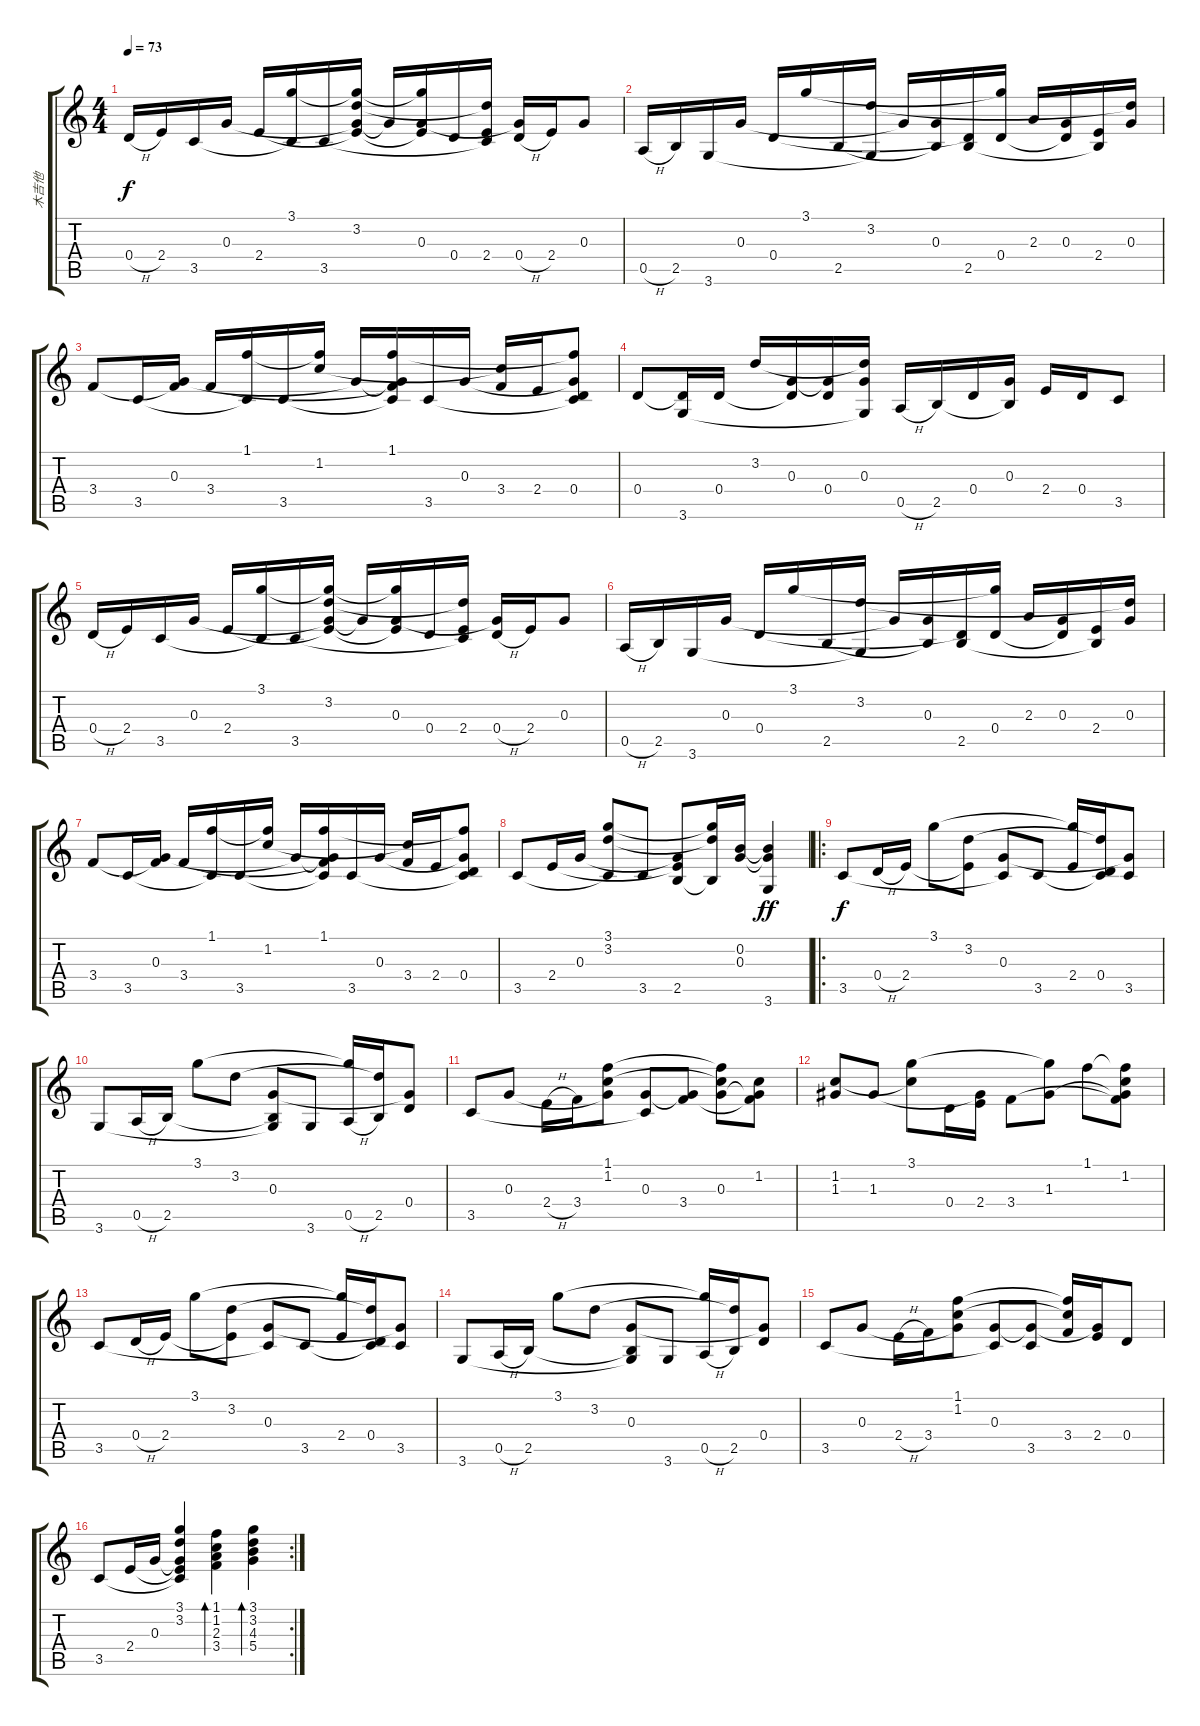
\track ("木吉他" "木吉他") {instrument acousticguitarsteel}
\staff {score tabs}
\tuning (E4 B3 G3 D3 A2 E2) {hide}
\ts (4 4)
\tempo 73
\clef g2
\ks c
0.4{h}.16{dy f instrument acousticguitarsteel} 2.4.16 3.5.16 0.3.16 2.4.16 (3.1 3.5{t}).16 3.5.16 (3.1{t} 3.2 0.3{t} 2.4{t}).16 0.3{t}.16 (3.1{t} 0.3 2.4{t}).16 0.4.16 (3.2{t} 2.4 3.5{t}).16 (0.3{t} 0.4{h}).16 2.4.16 0.3.8 |
0.5{h}.16 2.5.16 3.6.16 0.3.16 0.4.16 3.1.16 2.5.16 (3.2 3.6{t}).16 0.3{t}.16 (0.3 2.5{t}).16 (0.4{t} 2.5).16 (3.1{t} 0.4).16 2.3.16 (0.3 0.4{t}).16 (2.4 2.5{t}).16 (3.2{t} 0.3).16 |
3.4.8 3.5.16 (0.3 3.4{t}).16 3.4.16 (1.1 3.5{t}).16 3.5.16 (1.1{t} 1.2).16 0.3{t}.16 (1.1 0.3{t} 3.4{t} 3.5{t}).16 3.5.16 0.3.16 (1.2{t} 3.4).16 2.4.16 (1.1{t} 0.3{t} 0.4 3.5{t}).8 |
0.4.8 (0.4{t} 3.6).16 0.4.16 3.2.16 (0.3 0.4{t}).16 (0.3{t} 0.4).16 (3.2{t} 0.3 3.6{t}).16 0.5{h}.16 2.5.16 0.4.16 (0.3 2.5{t}).16 2.4.16 0.4.16 3.5.8 |
0.4{h}.16 2.4.16 3.5.16 0.3.16 2.4.16 (3.1 3.5{t}).16 3.5.16 (3.1{t} 3.2 0.3{t} 2.4{t}).16 0.3{t}.16 (3.1{t} 0.3 2.4{t}).16 0.4.16 (3.2{t} 2.4 3.5{t}).16 (0.3{t} 0.4{h}).16 2.4.16 0.3.8 |
0.5{h}.16 2.5.16 3.6.16 0.3.16 0.4.16 3.1.16 2.5.16 (3.2 3.6{t}).16 0.3{t}.16 (0.3 2.5{t}).16 (0.4{t} 2.5).16 (3.1{t} 0.4).16 2.3.16 (0.3 0.4{t}).16 (2.4 2.5{t}).16 (3.2{t} 0.3).16 |
3.4.8 3.5.16 (0.3 3.4{t}).16 3.4.16 (1.1 3.5{t}).16 3.5.16 (1.1{t} 1.2).16 0.3{t}.16 (1.1 0.3{t} 3.4{t} 3.5{t}).16 3.5.16 0.3.16 (1.2{t} 3.4).16 2.4.16 (1.1{t} 0.3{t} 0.4 3.5{t}).8 |
3.5.8 2.4.16 0.3.16 (3.1 3.2 3.5{t}).8 3.5.8 (0.3{t} 2.4{t} 2.5).8 (3.1{t} 3.2{t} 2.5{t}).16 (0.2 0.3).16 (0.2{t} 0.3{t} 3.6).4{dy ff} |
\ro
3.5.8{dy f} 0.4{h}.16 2.4.16 3.1.8 (3.2 2.4{t}).8 (0.3 3.5{t}).8 3.5.8 (3.1{t} 2.4).16 (3.2{t} 0.4 3.5{t}).16 (0.3{t} 3.5).8 |
3.6.8 0.5{h}.16 2.5.16 3.1.8 3.2.8 (0.3 2.5{t} 3.6{t}).8 3.6.8 (3.1{t} 0.5{h}).16 (3.2{t} 2.5).16 (0.3{t} 0.4).8 |
3.5.8 0.3.8 2.4{h}.16 3.4.16 (1.1 1.2 0.3{t}).8 (0.3 3.5{t}).8 (0.3{t} 3.4).8 (1.1{t} 1.2{t} 0.3).8 (1.2 0.3{t} 3.4{t}).8 |
(1.2 1.3).8 1.3.8 (3.1 1.2{t}).8 0.4.16 (1.3{t} 2.4).16 3.4.8 (3.1{t} 1.3).8 1.1.8 (1.1{t} 1.2 1.3{t} 3.4{t}).8 |
3.5.8 0.4{h}.16 2.4.16 3.1.8 (3.2 2.4{t}).8 (0.3 3.5{t}).8 3.5.8 (3.1{t} 2.4).16 (3.2{t} 0.4 3.5{t}).16 (0.3{t} 3.5).8 |
3.6.8 0.5{h}.16 2.5.16 3.1.8 3.2.8 (0.3 2.5{t} 3.6{t}).8 3.6.8 (3.1{t} 0.5{h}).16 (3.2{t} 2.5).16 (0.3{t} 0.4).8 |
3.5.8 0.3.8 2.4{h}.16 3.4.16 (1.1 1.2 0.3{t}).8 (0.3 3.5{t}).8 (0.3{t} 3.5).8 (1.1{t} 1.2{t} 3.4).16 (0.3{t} 2.4).16 0.4.8 |
\rc 2
3.5.8 2.4.16 0.3.16 (3.1 3.2 0.3{t} 2.4{t} 3.5{t}).4 (1.1 1.2 2.3 3.4).4{bd 60} (3.1 3.2 4.3 5.4).4{bd 60}
